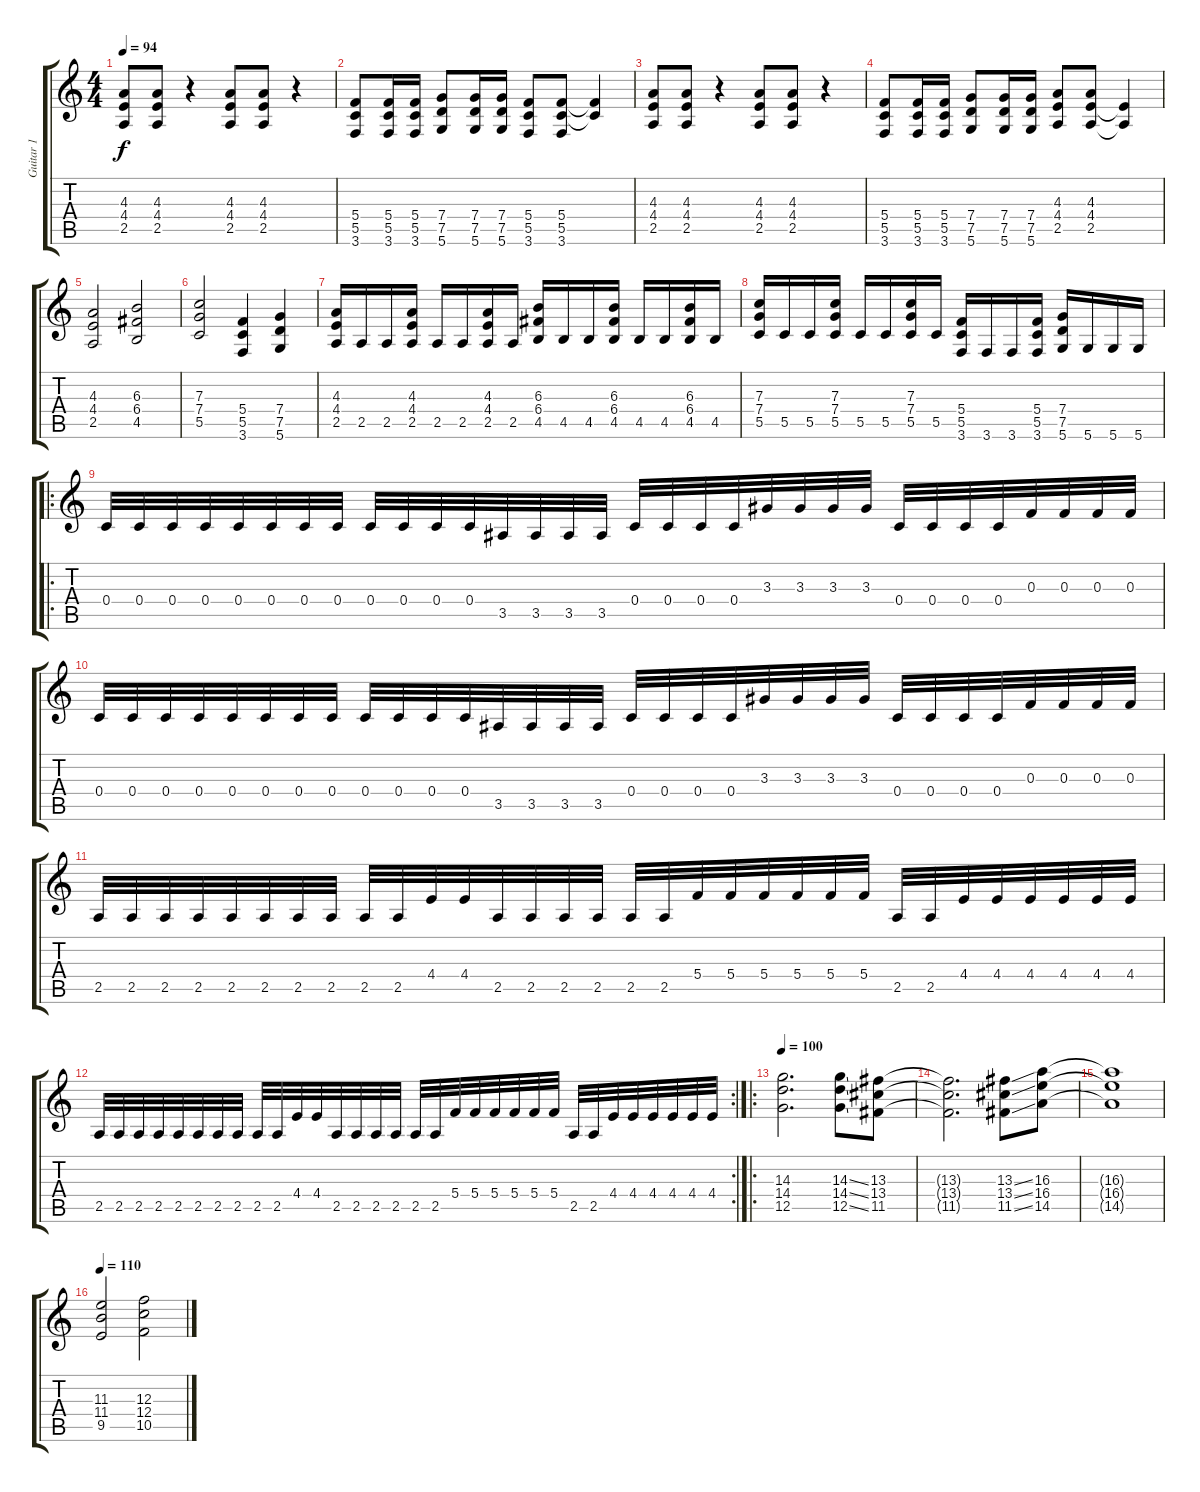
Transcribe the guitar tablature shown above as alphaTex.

\track ("Guitar 1" "Guitar 1") {instrument distortionguitar}
\staff {score tabs}
\tuning (D4 A3 F3 C3 G2 D2) {hide}
\ts (4 4)
\tempo 94
\clef g2
\ks c
(4.3 4.4 2.5).8{dy f} (4.3 4.4 2.5).8 r.4 (4.3 4.4 2.5).8 (4.3 4.4 2.5).8 r.4 |
(5.4 5.5 3.6).8 (5.4 5.5 3.6).16 (5.4 5.5 3.6).16 (7.4 7.5 5.6).8 (7.4 7.5 5.6).16 (7.4 7.5 5.6).16 (5.4 5.5 3.6).8 (5.4 5.5 3.6).8 (5.4{t} 5.5{t}).4 |
(4.3 4.4 2.5).8 (4.3 4.4 2.5).8 r.4 (4.3 4.4 2.5).8 (4.3 4.4 2.5).8 r.4 |
(5.4 5.5 3.6).8 (5.4 5.5 3.6).16 (5.4 5.5 3.6).16 (7.4 7.5 5.6).8 (7.4 7.5 5.6).16 (7.4 7.5 5.6).16 (4.3 4.4 2.5).8 (4.3 4.4 2.5).8 (4.4{t} 2.5{t}).4 |
(4.3 4.4 2.5).2 (6.3 6.4 4.5).2 |
(7.3 7.4 5.5).2 (5.4 5.5 3.6).4 (7.4 7.5 5.6).4 |
(4.3 4.4 2.5).16 2.5.16 2.5.16 (4.3 4.4 2.5).16 2.5.16 2.5.16 (4.3 4.4 2.5).16 2.5.16 (6.3 6.4 4.5).16 4.5.16 4.5.16 (6.3 6.4 4.5).16 4.5.16 4.5.16 (6.3 6.4 4.5).16 4.5.16 |
(7.3 7.4 5.5).16 5.5.16 5.5.16 (7.3 7.4 5.5).16 5.5.16 5.5.16 (7.3 7.4 5.5).16 5.5.16 (5.4 5.5 3.6).16 3.6.16 3.6.16 (5.4 5.5 3.6).16 (7.4 7.5 5.6).16 5.6.16 5.6.16 5.6.16 |
\ro
0.4.32 0.4.32 0.4.32 0.4.32 0.4.32 0.4.32 0.4.32 0.4.32 0.4.32 0.4.32 0.4.32 0.4.32 3.5.32 3.5.32 3.5.32 3.5.32 0.4.32 0.4.32 0.4.32 0.4.32 3.3.32 3.3.32 3.3.32 3.3.32 0.4.32 0.4.32 0.4.32 0.4.32 0.3.32 0.3.32 0.3.32 0.3.32 |
0.4.32 0.4.32 0.4.32 0.4.32 0.4.32 0.4.32 0.4.32 0.4.32 0.4.32 0.4.32 0.4.32 0.4.32 3.5.32 3.5.32 3.5.32 3.5.32 0.4.32 0.4.32 0.4.32 0.4.32 3.3.32 3.3.32 3.3.32 3.3.32 0.4.32 0.4.32 0.4.32 0.4.32 0.3.32 0.3.32 0.3.32 0.3.32 |
2.5.32 2.5.32 2.5.32 2.5.32 2.5.32 2.5.32 2.5.32 2.5.32 2.5.32 2.5.32 4.4.32 4.4.32 2.5.32 2.5.32 2.5.32 2.5.32 2.5.32 2.5.32 5.4.32 5.4.32 5.4.32 5.4.32 5.4.32 5.4.32 2.5.32 2.5.32 4.4.32 4.4.32 4.4.32 4.4.32 4.4.32 4.4.32 |
\rc 2
2.5.32 2.5.32 2.5.32 2.5.32 2.5.32 2.5.32 2.5.32 2.5.32 2.5.32 2.5.32 4.4.32 4.4.32 2.5.32 2.5.32 2.5.32 2.5.32 2.5.32 2.5.32 5.4.32 5.4.32 5.4.32 5.4.32 5.4.32 5.4.32 2.5.32 2.5.32 4.4.32 4.4.32 4.4.32 4.4.32 4.4.32 4.4.32 |
\ro
\tempo 100
(14.3 14.4 12.5).2{d} (14.3{ss} 14.4{ss} 12.5{ss}).8 (13.3 13.4 11.5).8 |
(13.3{t} 13.4{t} 11.5{t}).2{d} (13.3{ss} 13.4{ss} 11.5{ss}).8 (16.3 16.4 14.5).8 |
(16.3{t} 16.4{t} 14.5{t}).1 |
\tempo 110
(11.3 11.4 9.5).2 (12.3 12.4 10.5).2
